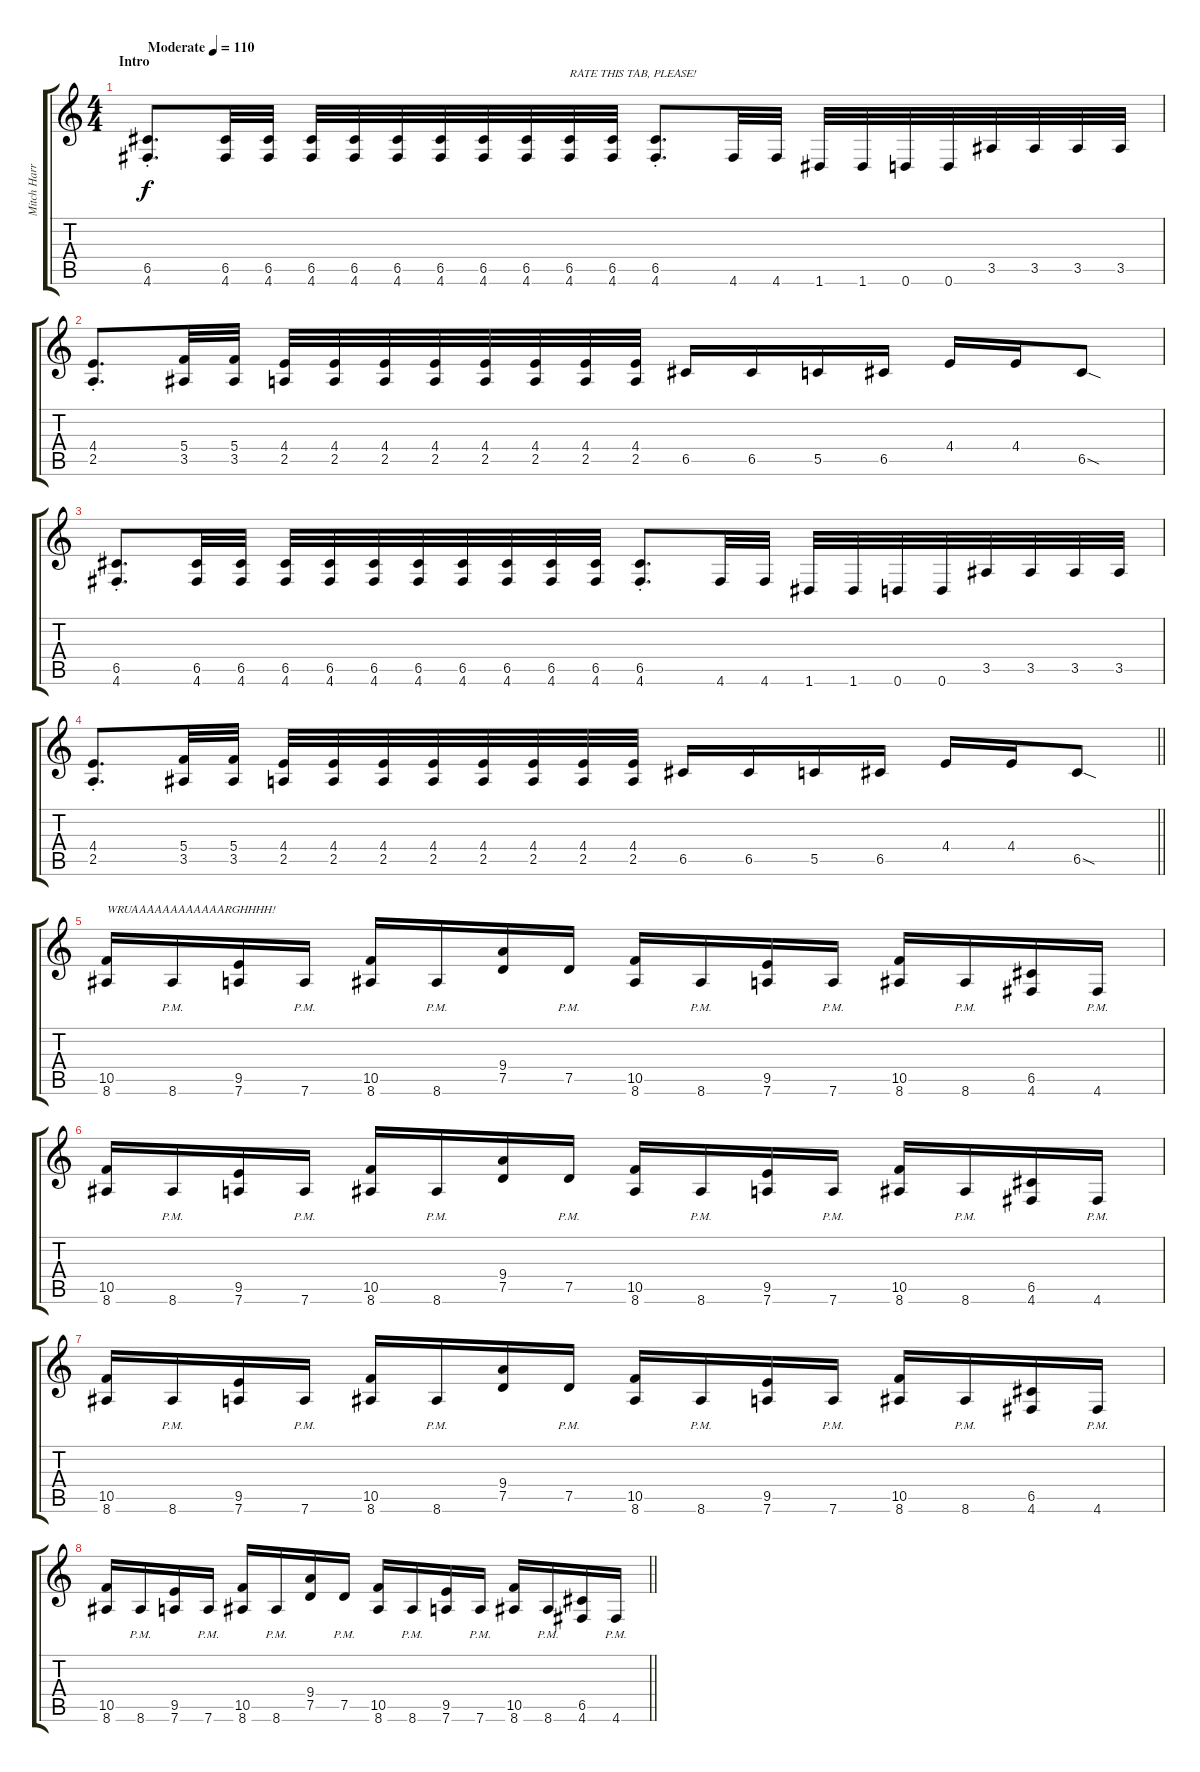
\track ("Mitch Harris " "Mitch Harr") {instrument distortionguitar}
\staff {score tabs}
\tuning (D4 A3 F3 C3 G2 D2) {hide}
\ts (4 4)
\section ("" "Intro")
\tempo (110 "Moderate")
\clef g2
\ks c
(6.5{st} 4.6{st}).8{d dy f instrument distortionguitar} (6.5 4.6).32 (6.5 4.6).32 (6.5 4.6).32 (6.5 4.6).32 (6.5 4.6).32 (6.5 4.6).32 (6.5 4.6).32 (6.5 4.6).32 (6.5 4.6).32{txt "RATE THIS TAB, PLEASE!"} (6.5 4.6).32 (6.5{st} 4.6{st}).8{d} 4.6.32 4.6.32 1.6.32 1.6.32 0.6.32 0.6.32 3.5.32 3.5.32 3.5.32 3.5.32 |
(4.4{st} 2.5{st}).8{d} (5.4 3.5).32 (5.4 3.5).32 (4.4 2.5).32 (4.4 2.5).32 (4.4 2.5).32 (4.4 2.5).32 (4.4 2.5).32 (4.4 2.5).32 (4.4 2.5).32 (4.4 2.5).32 6.5.16 6.5.16 5.5.16 6.5.16 4.4.16 4.4.16 6.5{sod}.8 |
(6.5{st} 4.6{st}).8{d} (6.5 4.6).32 (6.5 4.6).32 (6.5 4.6).32 (6.5 4.6).32 (6.5 4.6).32 (6.5 4.6).32 (6.5 4.6).32 (6.5 4.6).32 (6.5 4.6).32 (6.5 4.6).32 (6.5{st} 4.6{st}).8{d} 4.6.32 4.6.32 1.6.32 1.6.32 0.6.32 0.6.32 3.5.32 3.5.32 3.5.32 3.5.32 |
\barLineRight lightlight
(4.4{st} 2.5{st}).8{d} (5.4 3.5).32 (5.4 3.5).32 (4.4 2.5).32 (4.4 2.5).32 (4.4 2.5).32 (4.4 2.5).32 (4.4 2.5).32 (4.4 2.5).32 (4.4 2.5).32 (4.4 2.5).32 6.5.16 6.5.16 5.5.16 6.5.16 4.4.16 4.4.16 6.5{sod}.8 |
(10.5 8.6).16{txt "WRUAAAAAAAAAAAARGHHHH!"} 8.6{pm}.16 (9.5 7.6).16 7.6{pm}.16 (10.5 8.6).16 8.6{pm}.16 (9.4 7.5).16 7.5{pm}.16 (10.5 8.6).16 8.6{pm}.16 (9.5 7.6).16 7.6{pm}.16 (10.5 8.6).16 8.6{pm}.16 (6.5 4.6).16 4.6{pm}.16 |
(10.5 8.6).16 8.6{pm}.16 (9.5 7.6).16 7.6{pm}.16 (10.5 8.6).16 8.6{pm}.16 (9.4 7.5).16 7.5{pm}.16 (10.5 8.6).16 8.6{pm}.16 (9.5 7.6).16 7.6{pm}.16 (10.5 8.6).16 8.6{pm}.16 (6.5 4.6).16 4.6{pm}.16 |
(10.5 8.6).16 8.6{pm}.16 (9.5 7.6).16 7.6{pm}.16 (10.5 8.6).16 8.6{pm}.16 (9.4 7.5).16 7.5{pm}.16 (10.5 8.6).16 8.6{pm}.16 (9.5 7.6).16 7.6{pm}.16 (10.5 8.6).16 8.6{pm}.16 (6.5 4.6).16 4.6{pm}.16 |
\barLineRight lightlight
(10.5 8.6).16 8.6{pm}.16 (9.5 7.6).16 7.6{pm}.16 (10.5 8.6).16 8.6{pm}.16 (9.4 7.5).16 7.5{pm}.16 (10.5 8.6).16 8.6{pm}.16 (9.5 7.6).16 7.6{pm}.16 (10.5 8.6).16 8.6{pm}.16 (6.5 4.6).16 4.6{pm}.16
